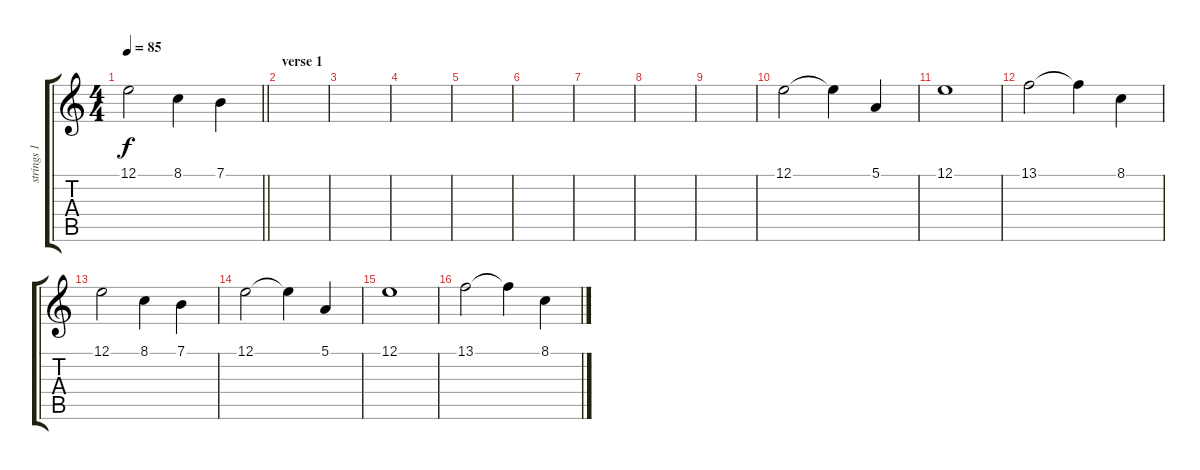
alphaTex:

\track ("strings 1" "strings 1") {instrument stringensemble1}
\staff {score tabs}
\tuning (E4 B3 G3 D3 A2 E2) {hide}
\ts (4 4)
\tempo 85
\clef g2
\barLineRight lightlight
\ks c
12.1.2{dy f} 8.1.4 7.1.4 |
\section ("" "verse 1")
|
|
|
|
|
|
|
|
12.1.2 12.1{t}.4 5.1.4 |
12.1.1 |
13.1.2 13.1{t}.4 8.1.4 |
12.1.2 8.1.4 7.1.4 |
12.1.2 12.1{t}.4 5.1.4 |
12.1.1 |
13.1.2 13.1{t}.4 8.1.4
